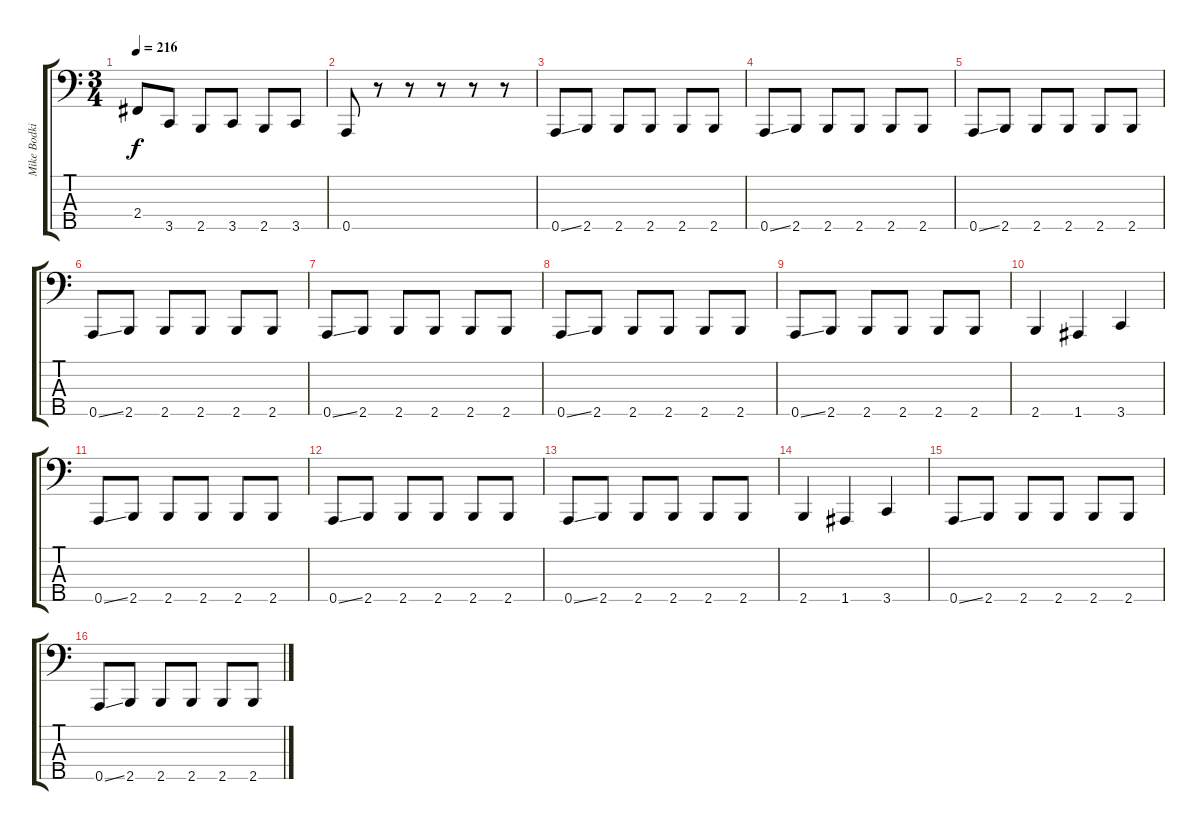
\track ("Mike Bodkins" "Mike Bodki") {instrument electricbassfinger}
\staff {score tabs}
\tuning (G2 D2 A1 E1 A0) {hide}
\ts (3 4)
\tempo 216
\clef f4
\ks c
2.4.8{dy f} 3.5.8 2.5.8 3.5.8 2.5.8 3.5.8 |
0.5.8 r.8 r.8 r.8 r.8 r.8 |
0.5{ss}.8 2.5.8 2.5.8 2.5.8 2.5.8 2.5.8 |
0.5{ss}.8 2.5.8 2.5.8 2.5.8 2.5.8 2.5.8 |
0.5{ss}.8 2.5.8 2.5.8 2.5.8 2.5.8 2.5.8 |
0.5{ss}.8 2.5.8 2.5.8 2.5.8 2.5.8 2.5.8 |
0.5{ss}.8 2.5.8 2.5.8 2.5.8 2.5.8 2.5.8 |
0.5{ss}.8 2.5.8 2.5.8 2.5.8 2.5.8 2.5.8 |
0.5{ss}.8 2.5.8 2.5.8 2.5.8 2.5.8 2.5.8 |
2.5.4 1.5.4 3.5.4 |
0.5{ss}.8 2.5.8 2.5.8 2.5.8 2.5.8 2.5.8 |
0.5{ss}.8 2.5.8 2.5.8 2.5.8 2.5.8 2.5.8 |
0.5{ss}.8 2.5.8 2.5.8 2.5.8 2.5.8 2.5.8 |
2.5.4 1.5.4 3.5.4 |
0.5{ss}.8 2.5.8 2.5.8 2.5.8 2.5.8 2.5.8 |
0.5{ss}.8 2.5.8 2.5.8 2.5.8 2.5.8 2.5.8
